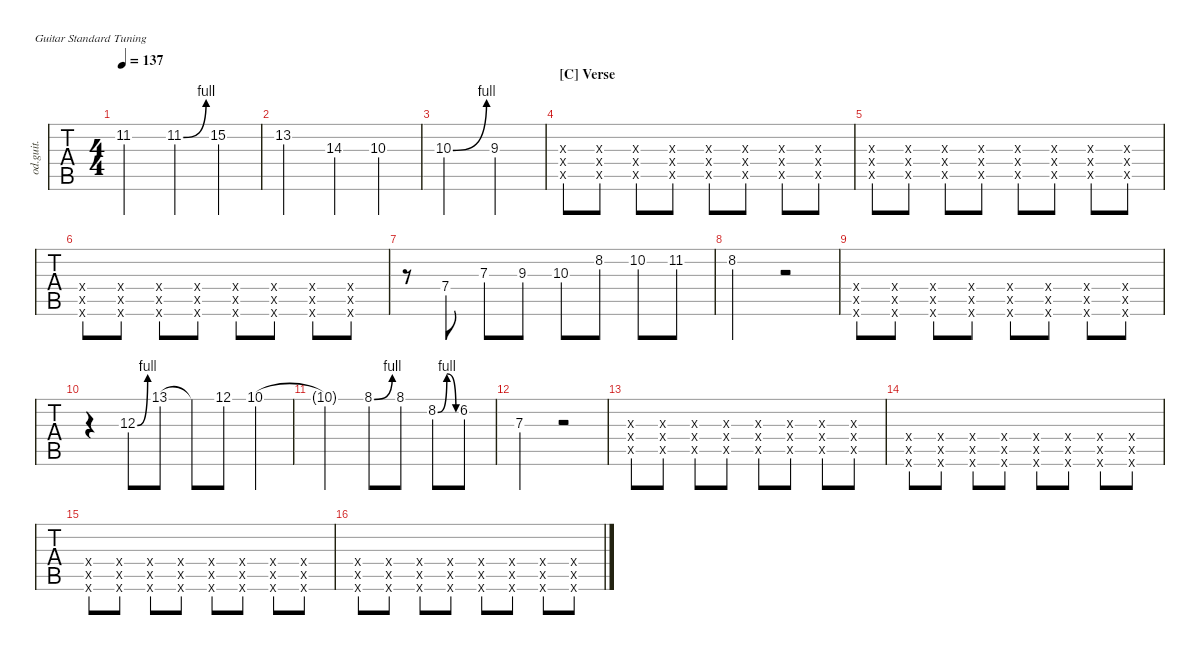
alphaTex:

\defaultSystemsLayout 4
\hideDynamics
\bracketExtendMode nobrackets
\track ("Guitar3" "od.guit.") {instrument overdrivenguitar}
\staff {tabs}
\tuning (E4 B3 G3 D3 A2 E2)
\ts (4 4)
\tempo 137
\clef g2
\ks f
11.2{acc b}.2{dy mf} 11.2{be (bend 0 0 15 4) acc b}.4 15.2{acc forcenatural}.4 |
13.2{acc forcenatural}.2 14.3{acc forcenatural}.4 10.3{acc forcenatural}.4 |
10.3{be (bend 0 0 15 4) acc forcenatural}.2 9.3{acc forcenatural}.2 |
\section ("C" "Verse")
(5.5{x acc forcenatural} 7.4{x acc forcenatural} 7.3{x acc forcenatural}).8 (5.5{x acc forcenatural} 7.4{x acc forcenatural} 7.3{x acc forcenatural}).8 (5.5{x acc forcenatural} 7.4{x acc forcenatural} 7.3{x acc forcenatural}).8 (5.5{x acc forcenatural} 7.4{x acc forcenatural} 7.3{x acc forcenatural}).8 (5.5{x acc forcenatural} 7.4{x acc forcenatural} 7.3{x acc forcenatural}).8 (5.5{x acc forcenatural} 7.4{x acc forcenatural} 7.3{x acc forcenatural}).8 (5.5{x acc forcenatural} 7.4{x acc forcenatural} 7.3{x acc forcenatural}).8 (5.5{x acc forcenatural} 7.4{x acc forcenatural} 7.3{x acc forcenatural}).8 |
(5.5{x acc forcenatural} 7.4{x acc forcenatural} 7.3{x acc forcenatural}).8 (5.5{x acc forcenatural} 7.4{x acc forcenatural} 7.3{x acc forcenatural}).8 (5.5{x acc forcenatural} 7.4{x acc forcenatural} 7.3{x acc forcenatural}).8 (5.5{x acc forcenatural} 7.4{x acc forcenatural} 7.3{x acc forcenatural}).8 (5.5{x acc forcenatural} 7.4{x acc forcenatural} 7.3{x acc forcenatural}).8 (5.5{x acc forcenatural} 7.4{x acc forcenatural} 7.3{x acc forcenatural}).8 (5.5{x acc forcenatural} 7.4{x acc forcenatural} 7.3{x acc forcenatural}).8 (5.5{x acc forcenatural} 7.4{x acc forcenatural} 7.3{x acc forcenatural}).8 |
(5.6{x acc forcenatural} 7.5{x acc forcenatural} 7.4{x acc forcenatural}).8 (5.6{x acc forcenatural} 7.5{x acc forcenatural} 7.4{x acc forcenatural}).8 (5.6{x acc forcenatural} 7.5{x acc forcenatural} 7.4{x acc forcenatural}).8 (5.6{x acc forcenatural} 7.5{x acc forcenatural} 7.4{x acc forcenatural}).8 (5.6{x acc forcenatural} 7.5{x acc forcenatural} 7.4{x acc forcenatural}).8 (5.6{x acc forcenatural} 7.5{x acc forcenatural} 7.4{x acc forcenatural}).8 (5.6{x acc forcenatural} 7.5{x acc forcenatural} 7.4{x acc forcenatural}).8 (5.6{x acc forcenatural} 7.5{x acc forcenatural} 7.4{x acc forcenatural}).8 |
r.8 7.4{acc forcenatural}.8 7.3{acc forcenatural}.8 9.3{acc forcenatural}.8 10.3{acc forcenatural}.8 8.2{acc forcenatural}.8 10.2{acc forcenatural}.8 11.2{acc b}.8 |
8.2{acc forcenatural}.2 r.2 |
(5.6{x acc forcenatural} 7.5{x acc forcenatural} 7.4{x acc forcenatural}).8 (5.6{x acc forcenatural} 7.5{x acc forcenatural} 7.4{x acc forcenatural}).8 (5.6{x acc forcenatural} 7.5{x acc forcenatural} 7.4{x acc forcenatural}).8 (5.6{x acc forcenatural} 7.5{x acc forcenatural} 7.4{x acc forcenatural}).8 (5.6{x acc forcenatural} 7.5{x acc forcenatural} 7.4{x acc forcenatural}).8 (5.6{x acc forcenatural} 7.5{x acc forcenatural} 7.4{x acc forcenatural}).8 (5.6{x acc forcenatural} 7.5{x acc forcenatural} 7.4{x acc forcenatural}).8 (5.6{x acc forcenatural} 7.5{x acc forcenatural} 7.4{x acc forcenatural}).8 |
r.4 12.3{be (bend 0 0 15 4) acc forcenatural}.8 13.1{acc forcenatural}.8 13.1{t acc forcenatural}.8 12.1{acc forcenatural}.8 10.1{acc forcenatural}.4 |
10.1{t acc forcenatural}.2 8.1{be (bend 0 0 15 4) acc forcenatural}.8 8.1{acc forcenatural}.8 8.2{be (bendrelease 0 0 10.2 4 20.4 4 30 0) acc forcenatural}.8 6.2{acc forcenatural}.8 |
7.3{acc forcenatural}.2 r.2 |
(5.5{x acc forcenatural} 7.4{x acc forcenatural} 7.3{x acc forcenatural}).8 (5.5{x acc forcenatural} 7.4{x acc forcenatural} 7.3{x acc forcenatural}).8 (5.5{x acc forcenatural} 7.4{x acc forcenatural} 7.3{x acc forcenatural}).8 (5.5{x acc forcenatural} 7.4{x acc forcenatural} 7.3{x acc forcenatural}).8 (5.5{x acc forcenatural} 7.4{x acc forcenatural} 7.3{x acc forcenatural}).8 (5.5{x acc forcenatural} 7.4{x acc forcenatural} 7.3{x acc forcenatural}).8 (5.5{x acc forcenatural} 7.4{x acc forcenatural} 7.3{x acc forcenatural}).8 (5.5{x acc forcenatural} 7.4{x acc forcenatural} 7.3{x acc forcenatural}).8 |
(3.6{x acc forcenatural} 5.5{x acc forcenatural} 5.4{x acc forcenatural}).8 (3.6{x acc forcenatural} 5.5{x acc forcenatural} 5.4{x acc forcenatural}).8 (3.6{x acc forcenatural} 5.5{x acc forcenatural} 5.4{x acc forcenatural}).8 (3.6{x acc forcenatural} 5.5{x acc forcenatural} 5.4{x acc forcenatural}).8 (3.6{x acc forcenatural} 5.5{x acc forcenatural} 5.4{x acc forcenatural}).8 (3.6{x acc forcenatural} 5.5{x acc forcenatural} 5.4{x acc forcenatural}).8 (3.6{x acc forcenatural} 5.5{x acc forcenatural} 5.4{x acc forcenatural}).8 (3.6{x acc forcenatural} 5.5{x acc forcenatural} 5.4{x acc forcenatural}).8 |
(3.6{x acc forcenatural} 5.5{x acc forcenatural} 5.4{x acc forcenatural}).8 (3.6{x acc forcenatural} 5.5{x acc forcenatural} 5.4{x acc forcenatural}).8 (3.6{x acc forcenatural} 5.5{x acc forcenatural} 5.4{x acc forcenatural}).8 (3.6{x acc forcenatural} 5.5{x acc forcenatural} 5.4{x acc forcenatural}).8 (3.6{x acc forcenatural} 5.5{x acc forcenatural} 5.4{x acc forcenatural}).8 (3.6{x acc forcenatural} 5.5{x acc forcenatural} 5.4{x acc forcenatural}).8 (3.6{x acc forcenatural} 5.5{x acc forcenatural} 5.4{x acc forcenatural}).8 (3.6{x acc forcenatural} 5.5{x acc forcenatural} 5.4{x acc forcenatural}).8 |
(1.6{x acc forcenatural} 3.5{x acc forcenatural} 3.4{x acc forcenatural}).8 (1.6{x acc forcenatural} 3.5{x acc forcenatural} 3.4{x acc forcenatural}).8 (1.6{x acc forcenatural} 3.5{x acc forcenatural} 3.4{x acc forcenatural}).8 (1.6{x acc forcenatural} 3.5{x acc forcenatural} 3.4{x acc forcenatural}).8 (1.6{x acc forcenatural} 3.5{x acc forcenatural} 3.4{x acc forcenatural}).8 (1.6{x acc forcenatural} 3.5{x acc forcenatural} 3.4{x acc forcenatural}).8 (1.6{x acc forcenatural} 3.5{x acc forcenatural} 3.4{x acc forcenatural}).8 (1.6{x acc forcenatural} 3.5{x acc forcenatural} 3.4{x acc forcenatural}).8
